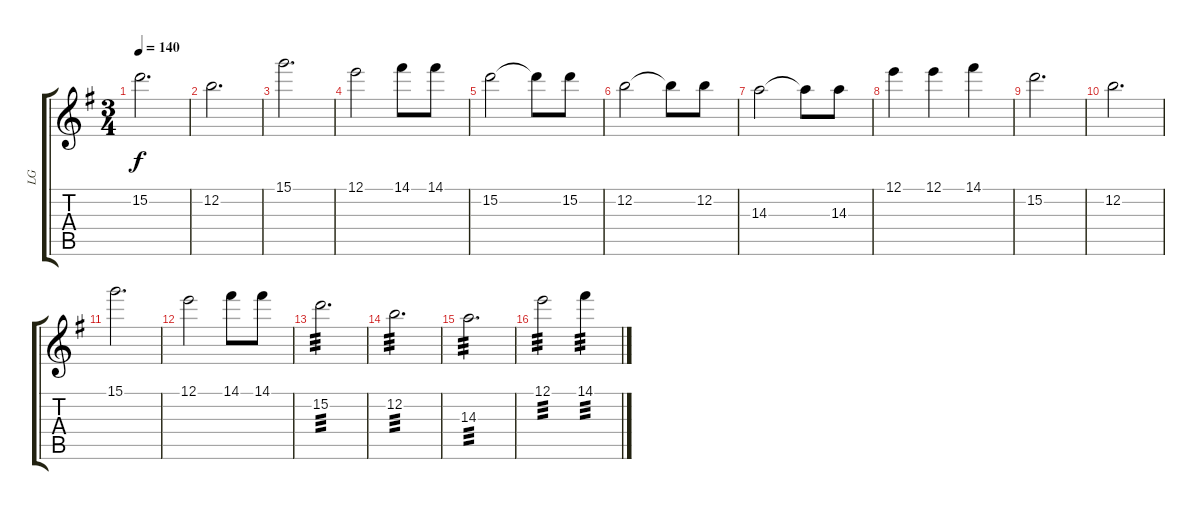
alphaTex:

\track ("LG" "LG") {instrument overdrivenguitar}
\staff {score tabs}
\tuning (E4 B3 G3 D3 A2 E2) {hide}
\ts (3 4)
\tempo 140
\clef g2
\ks eminor
15.2.2{d dy f} |
12.2.2{d} |
15.1.2{d} |
12.1.2 14.1.8 14.1.8 |
15.2.2 15.2{t}.8 15.2.8 |
12.2.2 12.2{t}.8 12.2.8 |
14.3.2 14.3{t}.8 14.3.8 |
12.1.4 12.1.4 14.1.4 |
15.2.2{d} |
12.2.2{d} |
15.1.2{d} |
12.1.2 14.1.8 14.1.8 |
15.2.2{d tp 3} |
12.2.2{d tp 3} |
14.3.2{d tp 3} |
12.1.2{tp 3} 14.1.4{tp 3}
